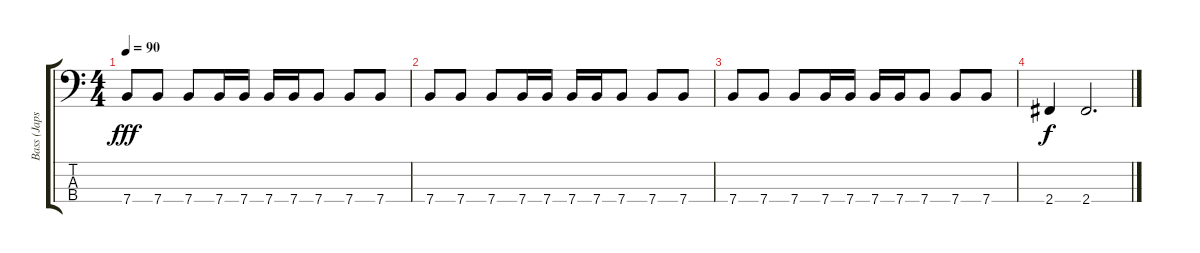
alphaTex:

\track ("Bass (Japs Sergio)" "Bass (Japs") {instrument electricbassfinger}
\staff {score tabs}
\tuning (G2 D2 A1 E1) {hide}
\ts (4 4)
\tempo 90
\clef f4
\ks c
7.4.8{dy fff} 7.4.8 7.4.8 7.4.16 7.4.16 7.4.16 7.4.16 7.4.8 7.4.8 7.4.8 |
7.4.8 7.4.8 7.4.8 7.4.16 7.4.16 7.4.16 7.4.16 7.4.8 7.4.8 7.4.8 |
7.4.8 7.4.8 7.4.8 7.4.16 7.4.16 7.4.16 7.4.16 7.4.8 7.4.8 7.4.8 |
2.4.4{dy f} 2.4.2{d}
